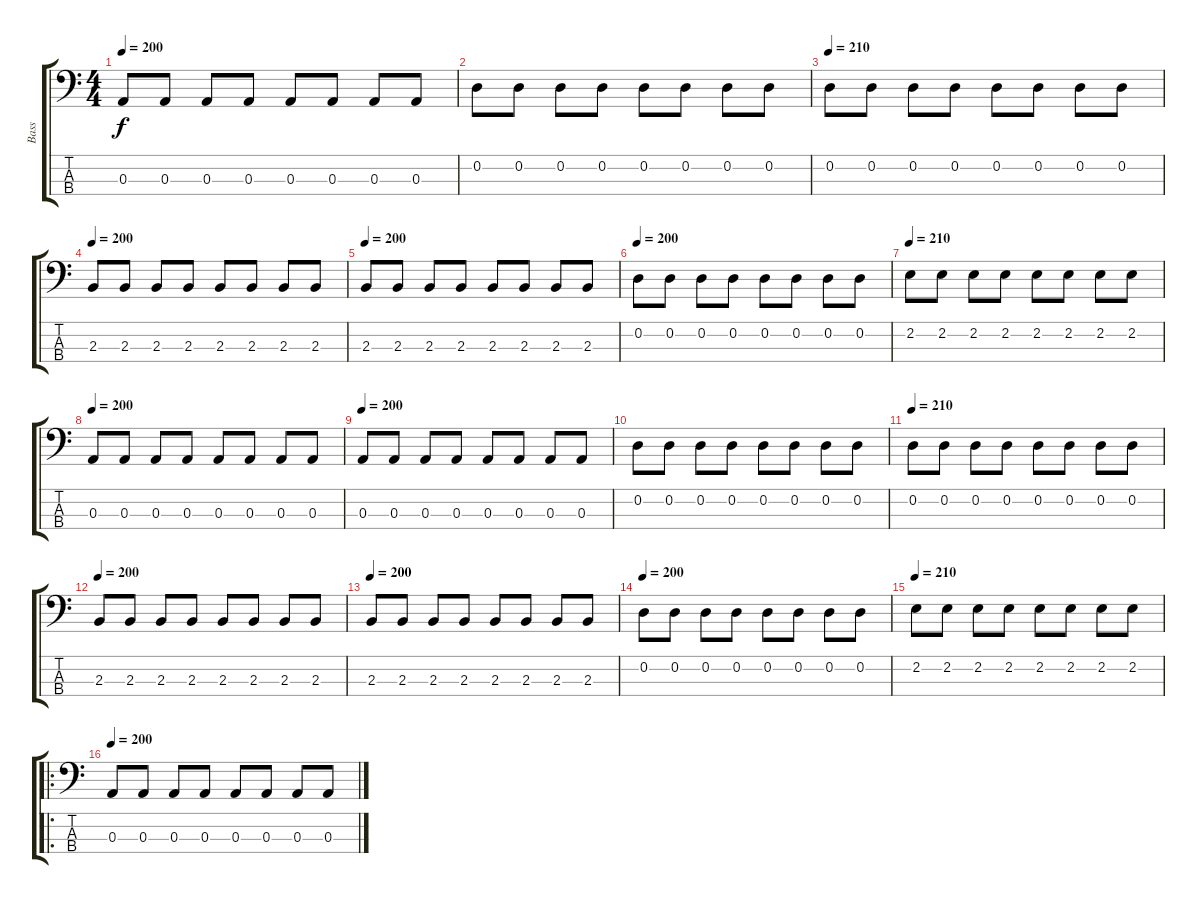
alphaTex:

\track ("Bass" "Bass") {instrument electricbasspick}
\staff {score tabs}
\tuning (G2 D2 A1 E1) {hide}
\ts (4 4)
\tempo 200
\clef f4
\ks c
0.3.8{dy f} 0.3.8 0.3.8 0.3.8 0.3.8 0.3.8 0.3.8 0.3.8 |
0.2.8 0.2.8 0.2.8 0.2.8 0.2.8 0.2.8 0.2.8 0.2.8 |
\tempo 210
0.2.8 0.2.8 0.2.8 0.2.8 0.2.8 0.2.8 0.2.8 0.2.8 |
\tempo 200
2.3.8 2.3.8 2.3.8 2.3.8 2.3.8 2.3.8 2.3.8 2.3.8 |
\tempo 200
2.3.8 2.3.8 2.3.8 2.3.8 2.3.8 2.3.8 2.3.8 2.3.8 |
\tempo 200
0.2.8 0.2.8 0.2.8 0.2.8 0.2.8 0.2.8 0.2.8 0.2.8 |
\tempo 210
2.2.8 2.2.8 2.2.8 2.2.8 2.2.8 2.2.8 2.2.8 2.2.8 |
\tempo 200
0.3.8 0.3.8 0.3.8 0.3.8 0.3.8 0.3.8 0.3.8 0.3.8 |
\tempo 200
0.3.8 0.3.8 0.3.8 0.3.8 0.3.8 0.3.8 0.3.8 0.3.8 |
0.2.8 0.2.8 0.2.8 0.2.8 0.2.8 0.2.8 0.2.8 0.2.8 |
\tempo 210
0.2.8 0.2.8 0.2.8 0.2.8 0.2.8 0.2.8 0.2.8 0.2.8 |
\tempo 200
2.3.8 2.3.8 2.3.8 2.3.8 2.3.8 2.3.8 2.3.8 2.3.8 |
\tempo 200
2.3.8 2.3.8 2.3.8 2.3.8 2.3.8 2.3.8 2.3.8 2.3.8 |
\tempo 200
0.2.8 0.2.8 0.2.8 0.2.8 0.2.8 0.2.8 0.2.8 0.2.8 |
\tempo 210
2.2.8 2.2.8 2.2.8 2.2.8 2.2.8 2.2.8 2.2.8 2.2.8 |
\ro
\tempo 200
0.3.8 0.3.8 0.3.8 0.3.8 0.3.8 0.3.8 0.3.8 0.3.8
